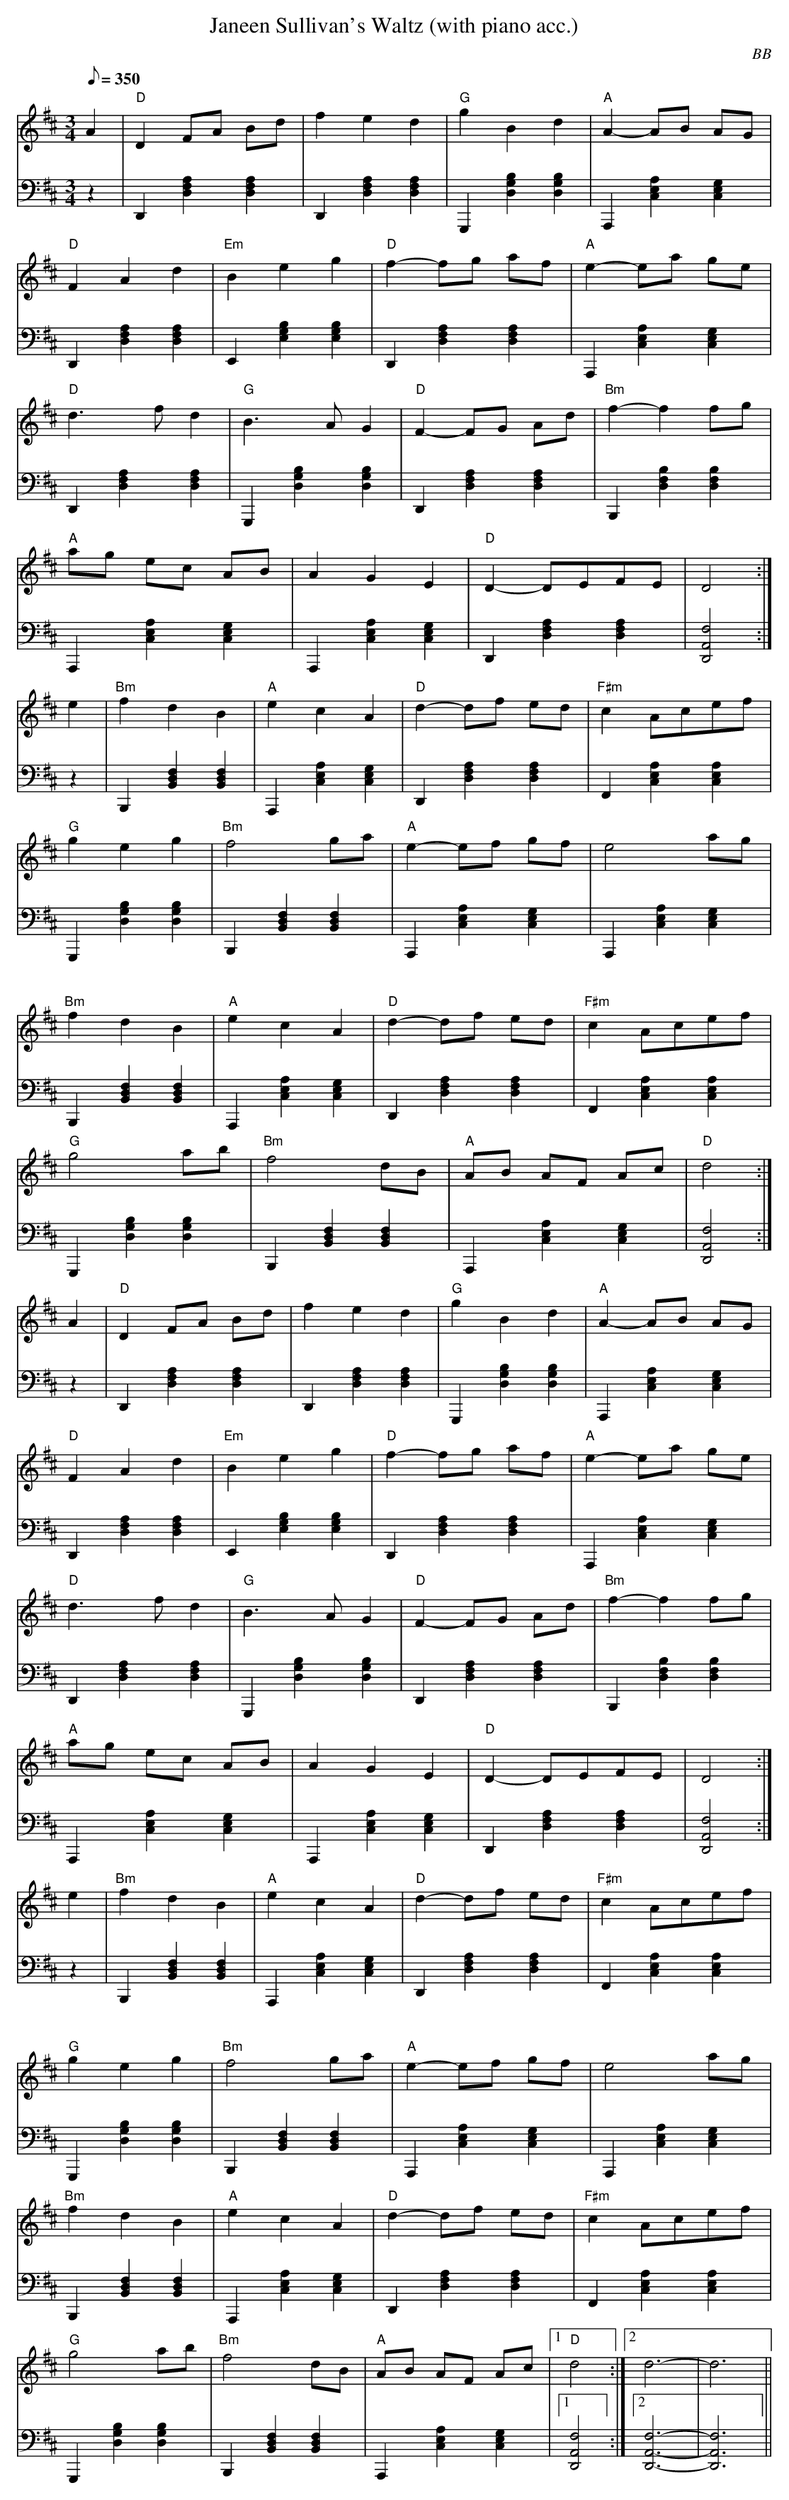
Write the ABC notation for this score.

X:1
T: Janeen Sullivan's Waltz (with piano acc.)
C: BB
M: 3/4
L: 1/8
Q: 1/8=350
V: 1 program 1 110 %fiddle
V: 2 volume=70 clef=bass m=D program 1 01
K: D
[V:1] A2 |"D"D2 FA Bd|f2 e2 d2|"G"g2 B2 d2|"A"A2-AB AG|
[V:2] z2 |D,2[A2F2D2][A2F2D2]|D,2[A2F2D2][A2F2D2]|G,,2[G2D2B2][G2D2B2]|\
A,,2[A2E2C2][G2E2C2]|
[V:1] "D"F2 A2 d2|"Em"B2 e2 g2|"D"f2-fg af|"A"e2-ea ge|
[V:2] D,2[A2F2D2][A2F2D2]|E,2[E2B2G2][E2B2G2]|D,2[A2F2D2][A2F2D2]|\
A,,2[A2E2C2][G2E2C2]|
[V:1] "D"d3f d2|"G"B3A G2|"D"F2-FG Ad|"Bm"f2-f2 fg|
[V:2]  D,2[A2F2D2][A2F2D2]|G,,2[G2D2B2][G2D2B2]|D,2[A2F2D2][A2F2D2]|\
B,,2[B2F2D2][B2F2D2]|
[V:1] "A"ag ec AB|A2 G2 E2|"D"D2-DEFE|D4 :|
[V:2] A,,2[A2E2C2][G2E2C2]|A,,2[A2E2C2][G2E2C2]|D,2[A2F2D2][A2F2D2]|\
[D,4A,4F4] :|
[V:1] e2|"Bm"f2 d2 B2|"A"e2 c2 A2|"D"d2-df ed|"F#m"c2 Acef|
[V:2] z2|B,,2[B,2F2D2][B,2F2D2]|A,,2[A2E2C2][G2E2C2]|D,2[A2F2D2][A2F2D2]|\
F,2[A2C2E2][E2A2C2]|
[V:1] "G"g2 e2 g2|"Bm"f4 ga|"A"e2-ef gf|e4 ag|
[V:2] G,,2[G2D2B2][G2D2B2]|B,,2[B,2F2D2][B,2F2D2]|A,,2[A2E2C2][G2E2C2]|\
A,,2[A2E2C2][G2E2C2]|
[V:1] "Bm"f2 d2 B2| "A"e2 c2 A2|"D"d2-df ed|"F#m"c2 Acef|
[V:2] B,,2[B,2F2D2][B,2F2D2]|A,,2[A2E2C2][G2E2C2]| D,2[A2F2D2][A2F2D2]|\
F,2[A2C2E2][E2A2C2]|
[V:1] "G"g4 ab|"Bm"f4 dB|"A"AB AF Ac|"D"d4 :|
[V:2] G,,2[G2D2B2][G2D2B2]|B,,2[B,2F2D2][B,2F2D2]|A,,2[A2E2C2][G2E2C2]|
[D,4A,4F4] :|
[V:1] A2 |"D"D2 FA Bd|f2 e2 d2|"G"g2 B2 d2|"A"A2-AB AG|
[V:2] z2 |D,2[A2F2D2][A2F2D2]|D,2[A2F2D2][A2F2D2]|G,,2[G2D2B2][G2D2B2]|\
A,,2[A2E2C2][G2E2C2]|
[V:1] "D"F2 A2 d2|"Em"B2 e2 g2|"D"f2-fg af|"A"e2-ea ge|
[V:2] D,2[A2F2D2][A2F2D2]|E,2[E2B2G2][E2B2G2]|D,2[A2F2D2][A2F2D2]|\
A,,2[A2E2C2][G2E2C2]|
[V:1] "D"d3f d2|"G"B3A G2|"D"F2-FG Ad|"Bm"f2-f2 fg|
[V:2]  D,2[A2F2D2][A2F2D2]|G,,2[G2D2B2][G2D2B2]|D,2[A2F2D2][A2F2D2]|\
B,,2[B2F2D2][B2F2D2]|
[V:1] "A"ag ec AB|A2 G2 E2|"D"D2-DEFE|D4 :|
[V:2] A,,2[A2E2C2][G2E2C2]|A,,2[A2E2C2][G2E2C2]|D,2[A2F2D2][A2F2D2]|\
[D,4A,4F4] :|
[V:1] e2|"Bm"f2 d2 B2|"A"e2 c2 A2|"D"d2-df ed|"F#m"c2 Acef|
[V:2] z2|B,,2[B,2F2D2][B,2F2D2]|A,,2[A2E2C2][G2E2C2]|D,2[A2F2D2][A2F2D2]|\
F,2[A2C2E2][E2A2C2]|
[V:1] "G"g2 e2 g2|"Bm"f4 ga|"A"e2-ef gf|e4 ag|
[V:2] G,,2[G2D2B2][G2D2B2]|B,,2[B,2F2D2][B,2F2D2]|A,,2[A2E2C2][G2E2C2]|\
A,,2[A2E2C2][G2E2C2]|
[V:1] "Bm"f2 d2 B2| "A"e2 c2 A2|"D"d2-df ed|"F#m"c2 Acef|
[V:2] B,,2[B,2F2D2][B,2F2D2]|A,,2[A2E2C2][G2E2C2]| D,2[A2F2D2][A2F2D2]|\
F,2[A2C2E2][E2A2C2]|
[V:1] "G"g4 ab|"Bm"f4 dB|"A"AB AF Ac|1 "D"d4 :|2 d6-|d6||
[V:2] G,,2[G2D2B2][G2D2B2]|B,,2[B,2F2D2][B,2F2D2]|A,,2[A2E2C2][G2E2C2]|1\
[D,4A,4F4] :|2 [D,6-A,6-F6-] |[D,6A,6F6]||
